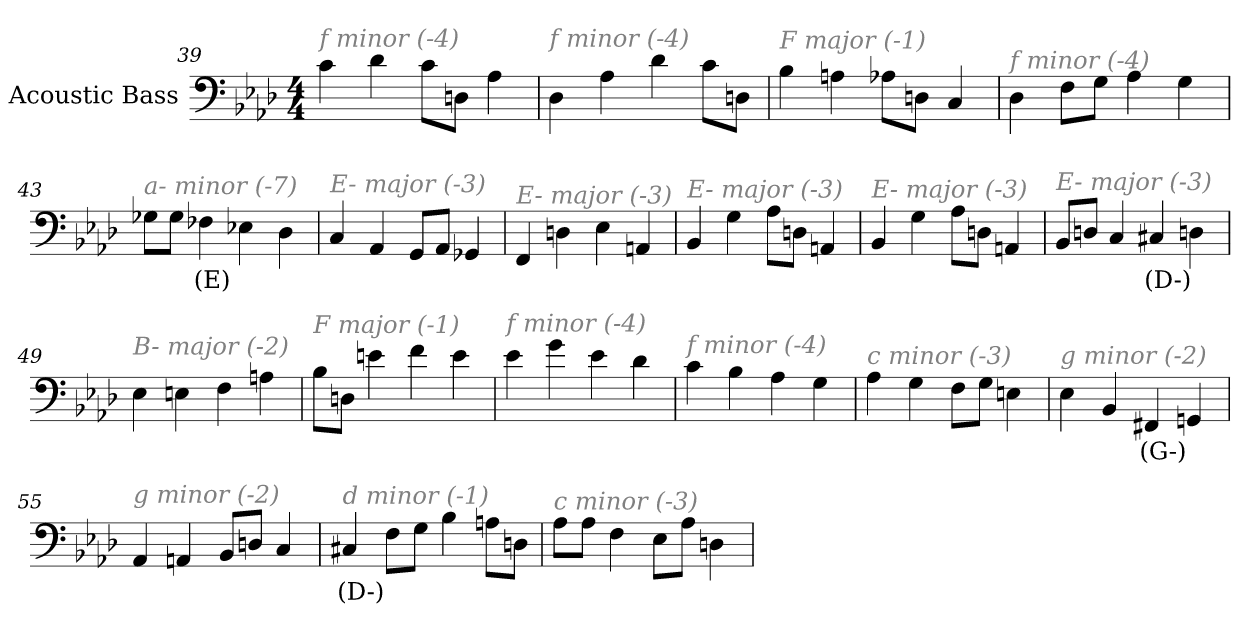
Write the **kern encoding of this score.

**kern	**text
*part1	*part1
*staff1	*staff1
*I"Acoustic Bass	*
*clefF4	*
*ITrd7c12	*
*k[b-e-a-d-]	*
*A-:	*
*M4/4	*
=39	=39
!LO:TX:i:color=#808080:t=f minor (-4)	!
4C	.
4D-	.
8CL	.
8DDnJ	.
4AA-	.
=40	=40
!LO:TX:i:color=#808080:t=f minor (-4)	!
4DD-	.
4AA-	.
4D-	.
8CL	.
8DDnJ	.
=41	=41
!LO:TX:i:color=#808080:t=F major (-1)	!
4BB-	.
4AAn	.
8AA-XL	.
8DDnJ	.
4CC	.
=42	=42
!LO:TX:i:color=#808080:t=f minor (-4)	!
4DD-	.
8FFL	.
8GGJ	.
4AA-	.
4GG	.
=43	=43
!LO:TX:i:color=#808080:t=a- minor (-7)	!
8GG-XL	.
8GG-J	.
4FF-Xi	(E)
4EE-X	.
4DD-	.
=44	=44
!LO:TX:i:color=#808080:t=E- major (-3)	!
4CC	.
4AAA-	.
8GGGL	.
8AAA-J	.
4GGG-X	.
=45	=45
!LO:TX:i:color=#808080:t=E- major (-3)	!
4FFF	.
4DDn	.
4EE-	.
4AAAn	.
=46	=46
!LO:TX:i:color=#808080:t=E- major (-3)	!
4BBB-	.
4GG	.
8AA-L	.
8DDnJ	.
4AAAn	.
=47	=47
!LO:TX:i:color=#808080:t=E- major (-3)	!
4BBB-	.
4GG	.
8AA-L	.
8DDnJ	.
4AAAn	.
=48	=48
!LO:TX:i:color=#808080:t=E- major (-3)	!
8BBB-L	.
8DDnJ	.
4CC	.
4CC#Xi	(D-)
4DDn	.
=49	=49
!LO:TX:i:color=#808080:t=B- major (-2)	!
4EE-	.
4EEn	.
4FF	.
4AAn	.
=50	=50
!LO:TX:i:color=#808080:t=F major (-1)	!
8BB-L	.
8DDnJ	.
4En	.
4F	.
4E	.
=51	=51
!LO:TX:i:color=#808080:t=f minor (-4)	!
4E-	.
4G	.
4E-	.
4D-	.
=52	=52
!LO:TX:i:color=#808080:t=f minor (-4)	!
4C	.
4BB-	.
4AA-	.
4GG	.
=53	=53
!LO:TX:i:color=#808080:t=c minor (-3)	!
4AA-	.
4GG	.
8FFL	.
8GGJ	.
4EEn	.
=54	=54
!LO:TX:i:color=#808080:t=g minor (-2)	!
4EE-	.
4BBB-	.
4FFF#Xi	(G-)
4GGGn	.
=55	=55
!LO:TX:i:color=#808080:t=g minor (-2)	!
4AAA-	.
4AAAn	.
8BBB-L	.
8DDnJ	.
4CC	.
=56	=56
!LO:TX:i:color=#808080:t=d minor (-1)	!
4CC#Xi	(D-)
8FFL	.
8GGJ	.
4BB-	.
8AAnL	.
8DDnJ	.
=57	=57
!LO:TX:i:color=#808080:t=c minor (-3)	!
8AA-L	.
8AA-J	.
4FF	.
8EE-L	.
8AA-J	.
4DDn	.
=	=
*-	*-
